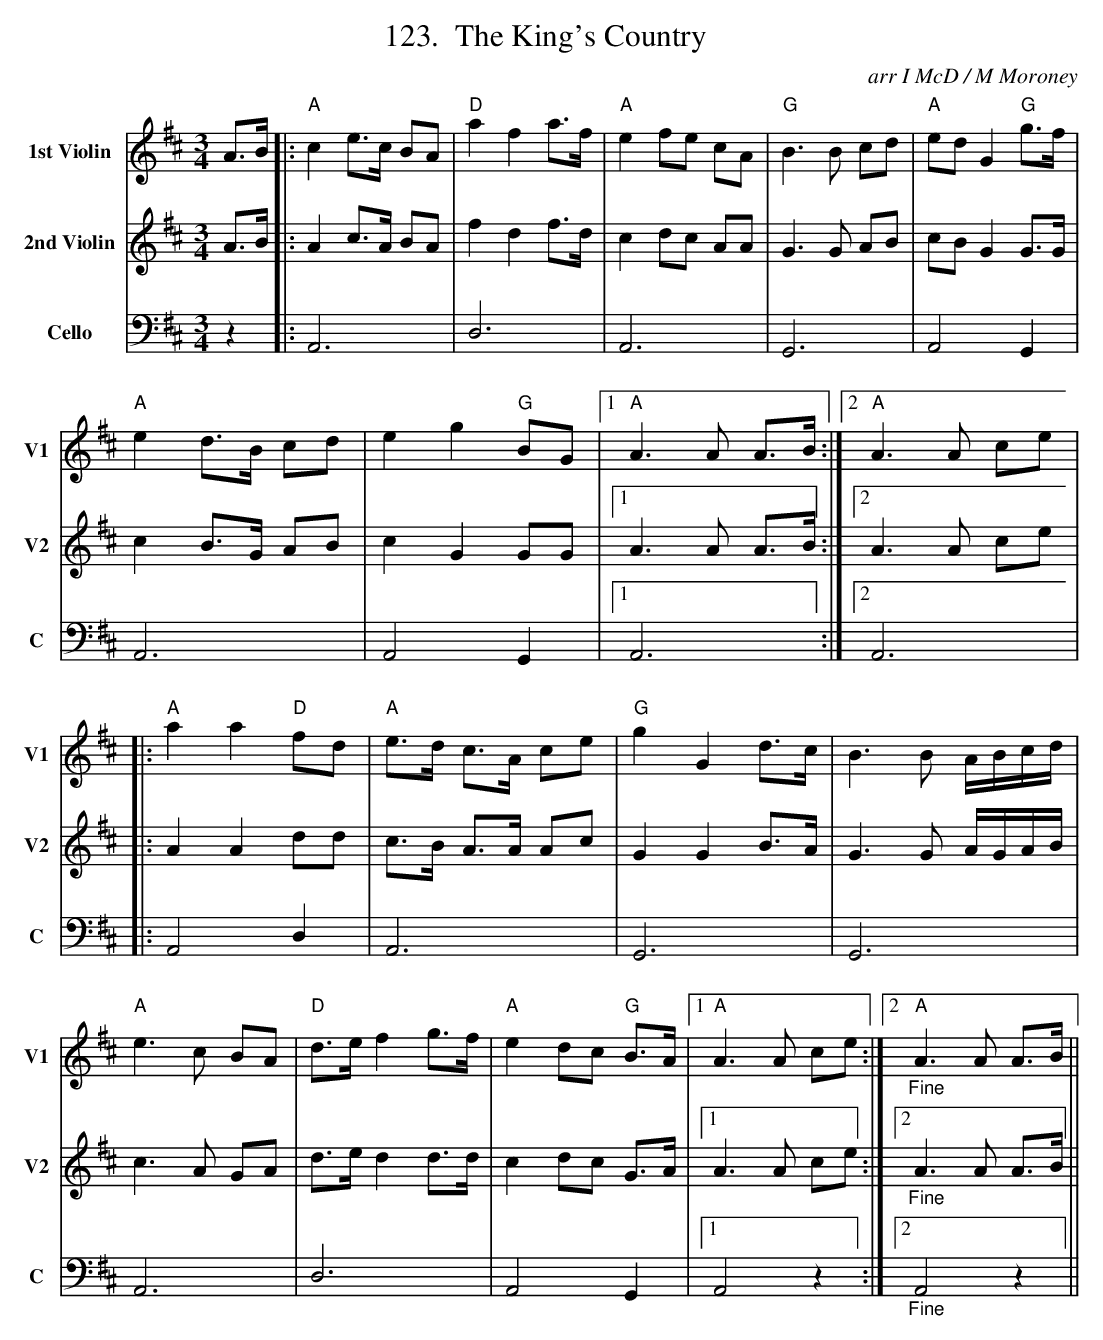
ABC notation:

X:1
T:The King's Country
C:arr I McD / M Moroney
M:3/4
L:1/8
K:D
V:1 name="1st Violin" sname=V1
A>B |:"A"c2e>c BA|"D"a2f2a>f|"A"e2fe cA|"G"B3B cd|"A" edG2"G"g>f|
"A" e2d>B cd|e2g2"G"BG|1"A"A3A A>B:|2"A"A3A ce|
|:"A"a2a2"D"fd|"A" e>d c>A ce|"G"g2G2 d>c| B3B A/B/c/d/|
"A"e3c BA |"D"d>e f2g>f|"A"e2dc "G"B>A|1"A"A3A ce:|2"A""_Fine"A3A A>B||
V:2 name="2nd Violin" sname=V2
A>B|:A2c>A BA|f2d2f>d|c2dc AA|G3G AB|
cBG2G>G|c2B>G AB|c2G2GG|1A3A A>B:|2A3A ce|
|:A2A2dd| c>B A>A Ac|G2G2 B>A| G3G A/G/A/B/|c3A GA| d>ed2 d>d|c2dc G>A|1A3A ce:|2"_Fine"A3A A>B||
V:C name=Cello sname=C cleff=bass middle=d
z2|:A6|d6|A6|G6|A4G2|A6|A4G2|1A6:|2A6|
|:A4d2|A6|G6|G6|A6|d6|A4G2|1A4z2:|2"_Fine"A4z2||
